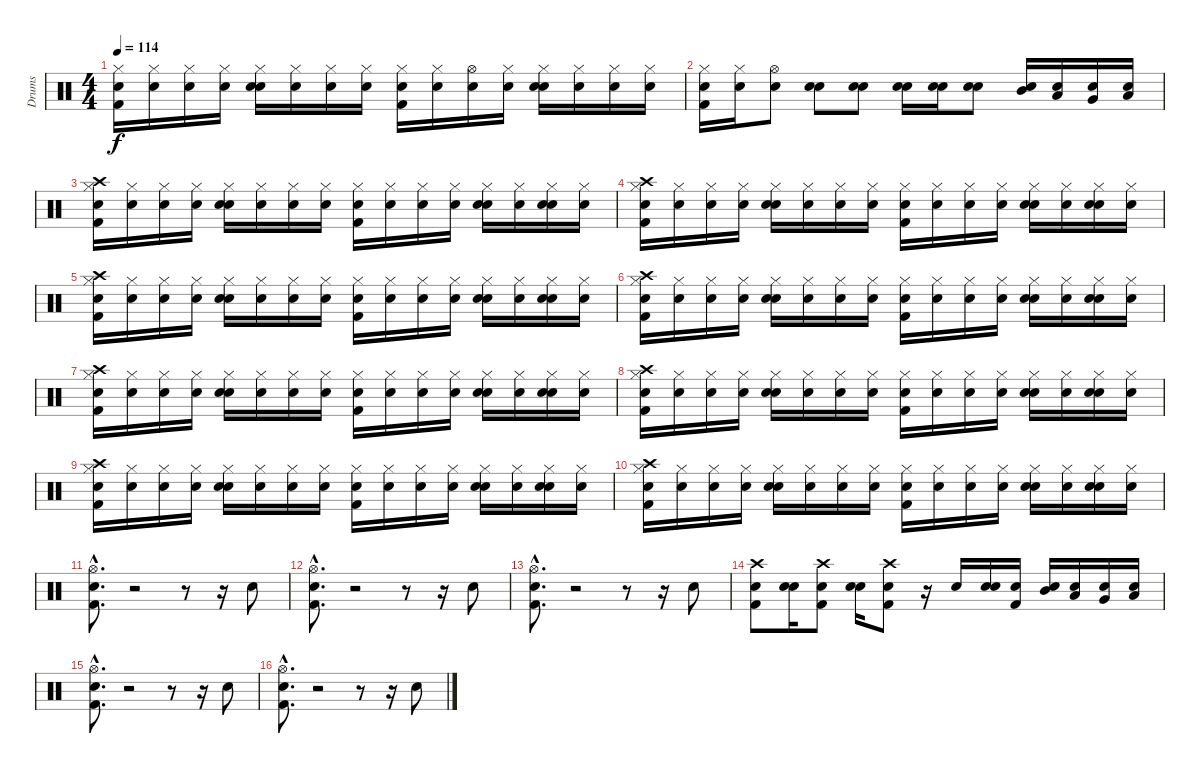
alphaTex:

\track ("Drums" "Drums") {instrument percussion}
\staff {score}
\articulation defaults
\ts (4 4)
\tempo 114
\clef neutral
\ks c
("Snare (hit)" "Kick (hit) 2" "Hi-Hat (closed)").16{dy f} ("Snare (hit)" "Hi-Hat (closed)").16 ("Snare (hit)" "Hi-Hat (closed)").16 ("Snare (hit)" "Hi-Hat (closed)").16 ("Snare (hit)" "Snare (hit) 2" "Hi-Hat (closed)").16 ("Snare (hit)" "Hi-Hat (closed)").16 ("Snare (hit)" "Hi-Hat (closed)").16 ("Snare (hit)" "Hi-Hat (closed)").16 ("Snare (hit)" "Kick (hit) 2" "Hi-Hat (closed)").16 ("Snare (hit)" "Hi-Hat (closed)").16 ("Snare (hit)" "Hi-Hat (open)").16 ("Snare (hit)" "Hi-Hat (closed)").16 ("Snare (hit)" "Snare (hit) 2" "Hi-Hat (closed)").16 ("Snare (hit)" "Hi-Hat (closed)").16 ("Snare (hit)" "Hi-Hat (closed)").16 ("Snare (hit)" "Hi-Hat (closed)").16 |
("Snare (hit)" "Kick (hit) 2" "Hi-Hat (closed)").16 ("Snare (hit)" "Hi-Hat (closed)").16 ("Snare (hit)" "Hi-Hat (open)").8 ("Snare (hit)" "Snare (hit) 2").8 ("Snare (hit)" "Snare (hit) 2").8 ("Snare (hit)" "Snare (hit) 2").16 ("Snare (hit)" "Snare (hit) 2").16 ("Snare (hit)" "Snare (hit) 2").8 ("Snare (hit)" "Mid Tom (hit)").16 ("Snare (hit)" "Low Tom (hit)").16 ("Snare (hit)" "Very Low Tom (hit)").16 ("Snare (hit)" "Low Floor Tom (hit)").16 |
("Snare (hit)" "Kick (hit) 2" "Hi-Hat (closed)" "Crash high (hit)").16 ("Snare (hit)" "Hi-Hat (closed)").16 ("Snare (hit)" "Hi-Hat (closed)").16 ("Snare (hit)" "Hi-Hat (closed)").16 ("Snare (hit)" "Snare (hit) 2" "Hi-Hat (closed)").16 ("Snare (hit)" "Hi-Hat (closed)").16 ("Snare (hit)" "Hi-Hat (closed)").16 ("Snare (hit)" "Hi-Hat (closed)").16 ("Snare (hit)" "Kick (hit) 2" "Hi-Hat (closed)").16 ("Snare (hit)" "Hi-Hat (closed)").16 ("Snare (hit)" "Hi-Hat (closed)").16 ("Snare (hit)" "Hi-Hat (closed)").16 ("Snare (hit)" "Snare (hit) 2" "Hi-Hat (closed)").16 ("Snare (hit)" "Hi-Hat (closed)").16 ("Snare (hit)" "Snare (hit) 2" "Hi-Hat (closed)").16 ("Snare (hit)" "Hi-Hat (closed)").16 |
("Snare (hit)" "Kick (hit) 2" "Hi-Hat (closed)" "Crash high (hit)").16 ("Snare (hit)" "Hi-Hat (closed)").16 ("Snare (hit)" "Hi-Hat (closed)").16 ("Snare (hit)" "Hi-Hat (closed)").16 ("Snare (hit)" "Snare (hit) 2" "Hi-Hat (closed)").16 ("Snare (hit)" "Hi-Hat (closed)").16 ("Snare (hit)" "Hi-Hat (closed)").16 ("Snare (hit)" "Hi-Hat (closed)").16 ("Snare (hit)" "Kick (hit) 2" "Hi-Hat (closed)").16 ("Snare (hit)" "Hi-Hat (closed)").16 ("Snare (hit)" "Hi-Hat (closed)").16 ("Snare (hit)" "Hi-Hat (closed)").16 ("Snare (hit)" "Snare (hit) 2" "Hi-Hat (closed)").16 ("Snare (hit)" "Hi-Hat (closed)").16 ("Snare (hit)" "Snare (hit) 2" "Hi-Hat (closed)").16 ("Snare (hit)" "Hi-Hat (closed)").16 |
("Snare (hit)" "Kick (hit) 2" "Hi-Hat (closed)" "Crash high (hit)").16 ("Snare (hit)" "Hi-Hat (closed)").16 ("Snare (hit)" "Hi-Hat (closed)").16 ("Snare (hit)" "Hi-Hat (closed)").16 ("Snare (hit)" "Snare (hit) 2" "Hi-Hat (closed)").16 ("Snare (hit)" "Hi-Hat (closed)").16 ("Snare (hit)" "Hi-Hat (closed)").16 ("Snare (hit)" "Hi-Hat (closed)").16 ("Snare (hit)" "Kick (hit) 2" "Hi-Hat (closed)").16 ("Snare (hit)" "Hi-Hat (closed)").16 ("Snare (hit)" "Hi-Hat (closed)").16 ("Snare (hit)" "Hi-Hat (closed)").16 ("Snare (hit)" "Snare (hit) 2" "Hi-Hat (closed)").16 ("Snare (hit)" "Hi-Hat (closed)").16 ("Snare (hit)" "Snare (hit) 2" "Hi-Hat (closed)").16 ("Snare (hit)" "Hi-Hat (closed)").16 |
("Snare (hit)" "Kick (hit) 2" "Hi-Hat (closed)" "Crash high (hit)").16 ("Snare (hit)" "Hi-Hat (closed)").16 ("Snare (hit)" "Hi-Hat (closed)").16 ("Snare (hit)" "Hi-Hat (closed)").16 ("Snare (hit)" "Snare (hit) 2" "Hi-Hat (closed)").16 ("Snare (hit)" "Hi-Hat (closed)").16 ("Snare (hit)" "Hi-Hat (closed)").16 ("Snare (hit)" "Hi-Hat (closed)").16 ("Snare (hit)" "Kick (hit) 2" "Hi-Hat (closed)").16 ("Snare (hit)" "Hi-Hat (closed)").16 ("Snare (hit)" "Hi-Hat (closed)").16 ("Snare (hit)" "Hi-Hat (closed)").16 ("Snare (hit)" "Snare (hit) 2" "Hi-Hat (closed)").16 ("Snare (hit)" "Hi-Hat (closed)").16 ("Snare (hit)" "Snare (hit) 2" "Hi-Hat (closed)").16 ("Snare (hit)" "Hi-Hat (closed)").16 |
("Snare (hit)" "Kick (hit) 2" "Hi-Hat (closed)" "Crash high (hit)").16 ("Snare (hit)" "Hi-Hat (closed)").16 ("Snare (hit)" "Hi-Hat (closed)").16 ("Snare (hit)" "Hi-Hat (closed)").16 ("Snare (hit)" "Snare (hit) 2" "Hi-Hat (closed)").16 ("Snare (hit)" "Hi-Hat (closed)").16 ("Snare (hit)" "Hi-Hat (closed)").16 ("Snare (hit)" "Hi-Hat (closed)").16 ("Snare (hit)" "Kick (hit) 2" "Hi-Hat (closed)").16 ("Snare (hit)" "Hi-Hat (closed)").16 ("Snare (hit)" "Hi-Hat (closed)").16 ("Snare (hit)" "Hi-Hat (closed)").16 ("Snare (hit)" "Snare (hit) 2" "Hi-Hat (closed)").16 ("Snare (hit)" "Hi-Hat (closed)").16 ("Snare (hit)" "Snare (hit) 2" "Hi-Hat (closed)").16 ("Snare (hit)" "Hi-Hat (closed)").16 |
("Snare (hit)" "Kick (hit) 2" "Hi-Hat (closed)" "Crash high (hit)").16 ("Snare (hit)" "Hi-Hat (closed)").16 ("Snare (hit)" "Hi-Hat (closed)").16 ("Snare (hit)" "Hi-Hat (closed)").16 ("Snare (hit)" "Snare (hit) 2" "Hi-Hat (closed)").16 ("Snare (hit)" "Hi-Hat (closed)").16 ("Snare (hit)" "Hi-Hat (closed)").16 ("Snare (hit)" "Hi-Hat (closed)").16 ("Snare (hit)" "Kick (hit) 2" "Hi-Hat (closed)").16 ("Snare (hit)" "Hi-Hat (closed)").16 ("Snare (hit)" "Hi-Hat (closed)").16 ("Snare (hit)" "Hi-Hat (closed)").16 ("Snare (hit)" "Snare (hit) 2" "Hi-Hat (closed)").16 ("Snare (hit)" "Hi-Hat (closed)").16 ("Snare (hit)" "Snare (hit) 2" "Hi-Hat (closed)").16 ("Snare (hit)" "Hi-Hat (closed)").16 |
("Snare (hit)" "Kick (hit) 2" "Hi-Hat (closed)" "Crash high (hit)").16 ("Snare (hit)" "Hi-Hat (closed)").16 ("Snare (hit)" "Hi-Hat (closed)").16 ("Snare (hit)" "Hi-Hat (closed)").16 ("Snare (hit)" "Snare (hit) 2" "Hi-Hat (closed)").16 ("Snare (hit)" "Hi-Hat (closed)").16 ("Snare (hit)" "Hi-Hat (closed)").16 ("Snare (hit)" "Hi-Hat (closed)").16 ("Snare (hit)" "Kick (hit) 2" "Hi-Hat (closed)").16 ("Snare (hit)" "Hi-Hat (closed)").16 ("Snare (hit)" "Hi-Hat (closed)").16 ("Snare (hit)" "Hi-Hat (closed)").16 ("Snare (hit)" "Snare (hit) 2" "Hi-Hat (closed)").16 ("Snare (hit)" "Hi-Hat (closed)").16 ("Snare (hit)" "Snare (hit) 2" "Hi-Hat (closed)").16 ("Snare (hit)" "Hi-Hat (closed)").16 |
("Snare (hit)" "Kick (hit) 2" "Hi-Hat (closed)" "Crash high (hit)").16 ("Snare (hit)" "Hi-Hat (closed)").16 ("Snare (hit)" "Hi-Hat (closed)").16 ("Snare (hit)" "Hi-Hat (closed)").16 ("Snare (hit)" "Snare (hit) 2" "Hi-Hat (closed)").16 ("Snare (hit)" "Hi-Hat (closed)").16 ("Snare (hit)" "Hi-Hat (closed)").16 ("Snare (hit)" "Hi-Hat (closed)").16 ("Snare (hit)" "Kick (hit) 2" "Hi-Hat (closed)").16 ("Snare (hit)" "Hi-Hat (closed)").16 ("Snare (hit)" "Hi-Hat (closed)").16 ("Snare (hit)" "Hi-Hat (closed)").16 ("Snare (hit)" "Snare (hit) 2" "Hi-Hat (closed)").16 ("Snare (hit)" "Hi-Hat (closed)").16 ("Snare (hit)" "Snare (hit) 2" "Hi-Hat (closed)").16 ("Snare (hit)" "Hi-Hat (closed)").16 |
("Snare (hit)"{hac} "Kick (hit) 2"{hac} "Hi-Hat (open)"{hac}).8{d} r.2 r.8 r.16 "Snare (hit) 2".8 |
("Snare (hit)"{hac} "Kick (hit) 2"{hac} "Hi-Hat (open)"{hac}).8{d} r.2 r.8 r.16 "Snare (hit) 2".8 |
("Snare (hit)"{hac} "Kick (hit) 2"{hac} "Hi-Hat (open)"{hac}).8{d} r.2 r.8 r.16 "Snare (hit) 2".8 |
("Snare (hit)" "Kick (hit) 2" "Crash high (hit)").8 ("Snare (hit)" "Snare (hit) 2").16 ("Snare (hit)" "Kick (hit) 2" "Crash high (hit)").8 ("Snare (hit)" "Snare (hit) 2").16 ("Snare (hit)" "Kick (hit) 2" "Crash high (hit)").8 r.16 "Snare (hit) 2".16 ("Snare (hit)" "Snare (hit) 2").16 ("Snare (hit)" "Kick (hit) 2").16 ("Snare (hit)" "Mid Tom (hit)").16 ("Snare (hit)" "Low Tom (hit)").16 ("Snare (hit)" "Very Low Tom (hit)").16 ("Snare (hit)" "Low Floor Tom (hit)").16 |
("Snare (hit)"{hac} "Kick (hit) 2"{hac} "Hi-Hat (open)"{hac}).8{d} r.2 r.8 r.16 "Snare (hit) 2".8 |
("Snare (hit)"{hac} "Kick (hit) 2"{hac} "Hi-Hat (open)"{hac}).8{d} r.2 r.8 r.16 "Snare (hit) 2".8
